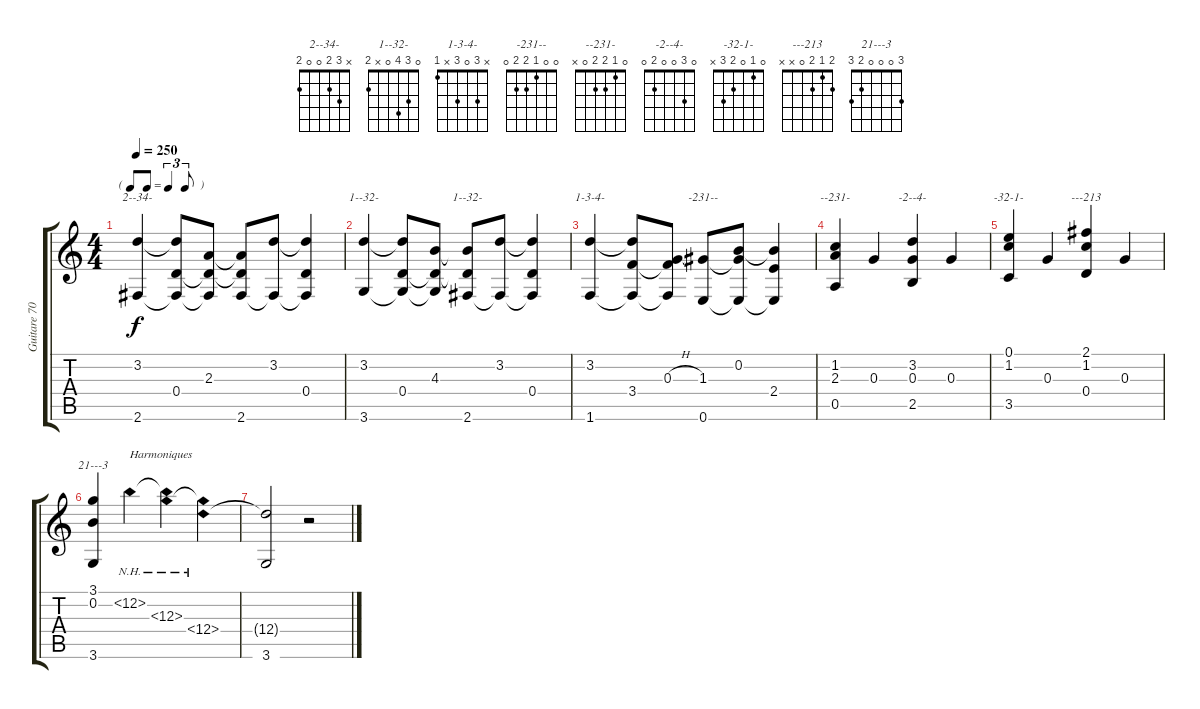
\track ("Guitare 70s & Novembre 99" "Guitare 70") {instrument acousticguitarnylon}
\staff {score tabs}
\tuning (E4 B3 G3 D3 A2 E2) {hide}
\chord ("2--34-" x 3 2 0 0 2)
\chord ("1--32-" 0 3 4 0 x 3) {firstfret 3}
\chord ("1--32-" 0 3 4 0 x 2)
\chord ("1-3-4-" x 3 0 3 x 1)
\chord ("-231--" 0 0 1 2 2 0)
\chord ("--231-" 0 1 2 2 0 x)
\chord ("-2--4-" 0 3 0 0 2 0)
\chord ("-32-1-" 0 1 0 2 3 x)
\chord ("---213" 2 1 2 0 x x)
\chord ("21---3" 3 0 0 0 2 3)
\ts (4 4)
\tf triplet8th
\tempo 250
\clef g2
\ks c
(3.2 2.6).4{ch "2--34-" dy f} (3.2{t} 0.4 2.6{t}).8 (2.3 0.4{t} 2.6{t}).8 (2.3{t} 0.4{t} 2.6).8 (3.2 2.6{t}).8 (3.2{t} 0.4 2.6{t}).4 |
(3.2 3.6).4{ch "1--32-"} (3.2{t} 0.4 3.6{t}).8 (4.3 0.4{t} 3.6{t}).8 (4.3{t} 0.4{t} 2.6).8{ch "1--32-"} (3.2 2.6{t}).8 (3.2{t} 0.4 2.6{t}).4 |
(3.2 1.6).4{ch "1-3-4-"} (3.2{t} 3.4 1.6{t}).8 (0.3{h} 3.4{t} 1.6{t}).8 (1.3 0.6).8{ch "-231--"} (0.2 1.3{t} 0.6{t}).8 (0.2{t} 2.4 0.6{t}).4 |
(1.2 2.3 0.5).4{ch "--231-"} 0.3.4 (3.2 0.3 2.5).4{ch "-2--4-"} 0.3.4 |
(0.1 1.2 3.5).4{ch "-32-1-"} 0.3.4 (2.1 1.2 0.4).4{ch "---213"} 0.3.4 |
(3.1 0.2 3.6).4{ch "21---3"} 12.2{nh}.4{txt "Harmoniques"} (12.2{nh t} 12.3{nh}).4 (12.3{nh t} 12.4{nh}).4 |
(12.4{t} 3.6).2 r.2
